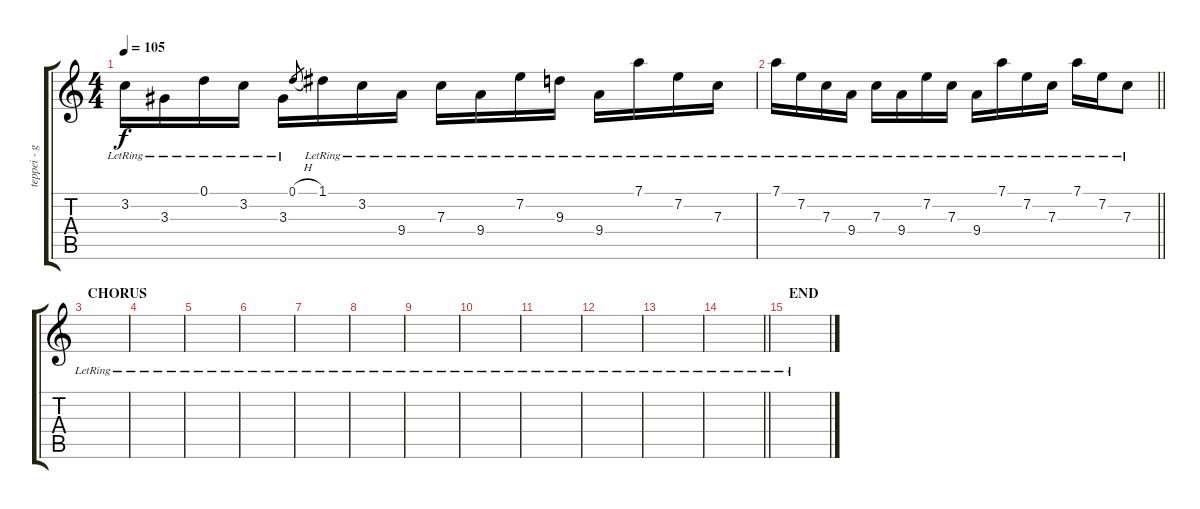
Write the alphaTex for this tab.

\track ("teppei - guitar clean" "teppei - g") {instrument electricguitarjazz}
\staff {score tabs}
\tuning (D4 A3 F3 C3 G2 C2) {hide}
\ts (4 4)
\tempo 105
\clef g2
\ks c
3.2{lr}.16{dy f} 3.3{lr}.16 0.1{lr}.16 3.2{lr}.16 3.3{lr}.16 0.1{h}.8{gr} 1.1{lr}.16 3.2{lr}.16 9.4{lr}.16 7.3{lr}.16 9.4{lr}.16 7.2{lr}.16 9.3{lr}.16 9.4{lr}.16 7.1{lr}.16 7.2{lr}.16 7.3{lr}.16 |
\barLineRight lightlight
7.1{lr}.16 7.2{lr}.16 7.3{lr}.16 9.4{lr}.16 7.3{lr}.16 9.4{lr}.16 7.2{lr}.16 7.3{lr}.16 9.4{lr}.16 7.1{lr}.16 7.2{lr}.16 7.3{lr}.16 7.1{lr}.16 7.2{lr}.16 7.3{lr}.8 |
\section ("" "CHORUS")
|
|
|
|
|
|
|
|
|
|
|
\barLineRight lightlight
|
\section ("" "END")
